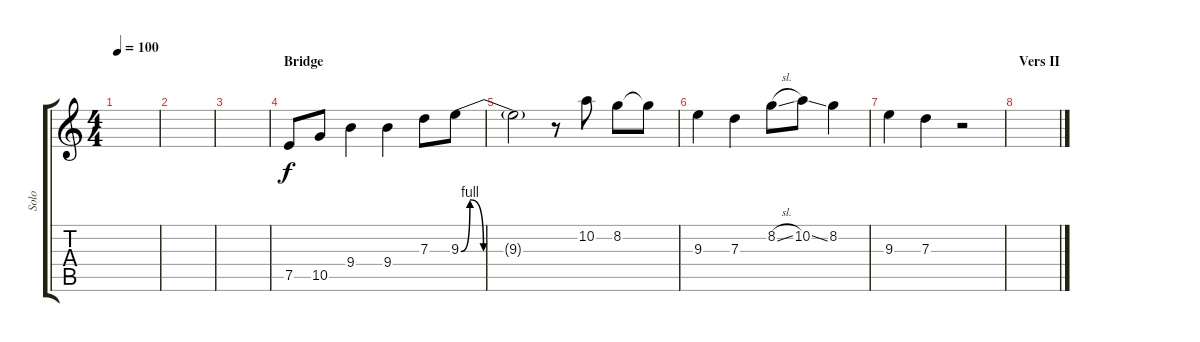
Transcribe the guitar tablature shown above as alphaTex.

\track ("Solo" "Solo") {instrument acousticguitarsteel}
\staff {score tabs}
\tuning (E4 B3 G3 D3 A2 E2) {hide}
\ts (4 4)
\tempo 100
\clef g2
\ks c
|
|
|
\section ("" "Bridge")
7.5.8 10.5.8 9.4.4 9.4.4 7.3.8 9.3{be (custom 0 0 6 4 15 0 45 0 60 0)}.8 |
9.3{t}.2 r.8 10.2.8 8.2.8 8.2{t}.8 |
9.3.4 7.3.4 8.2{sl}.8 10.2{ss}.8 8.2.4 |
9.3.4 7.3.4 r.2 |
\section ("" "Vers II")
